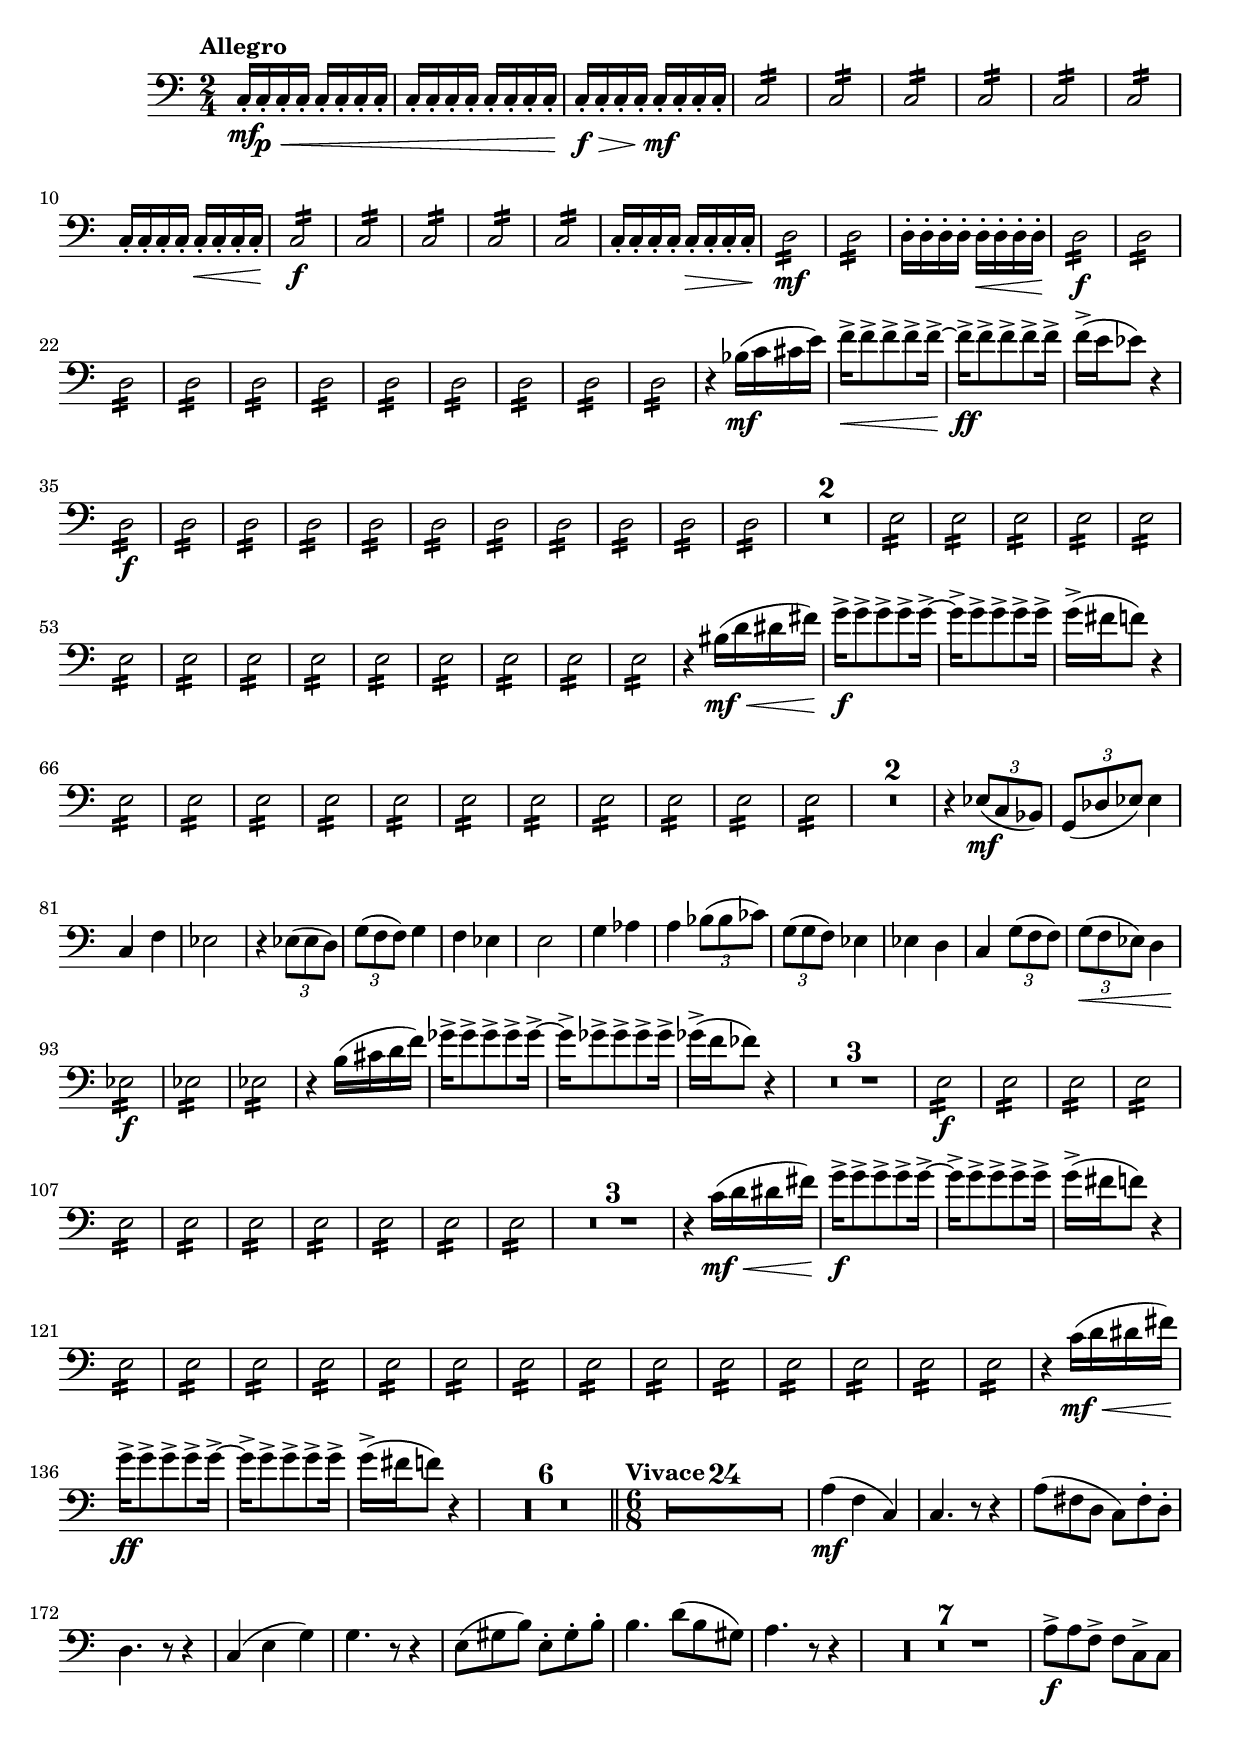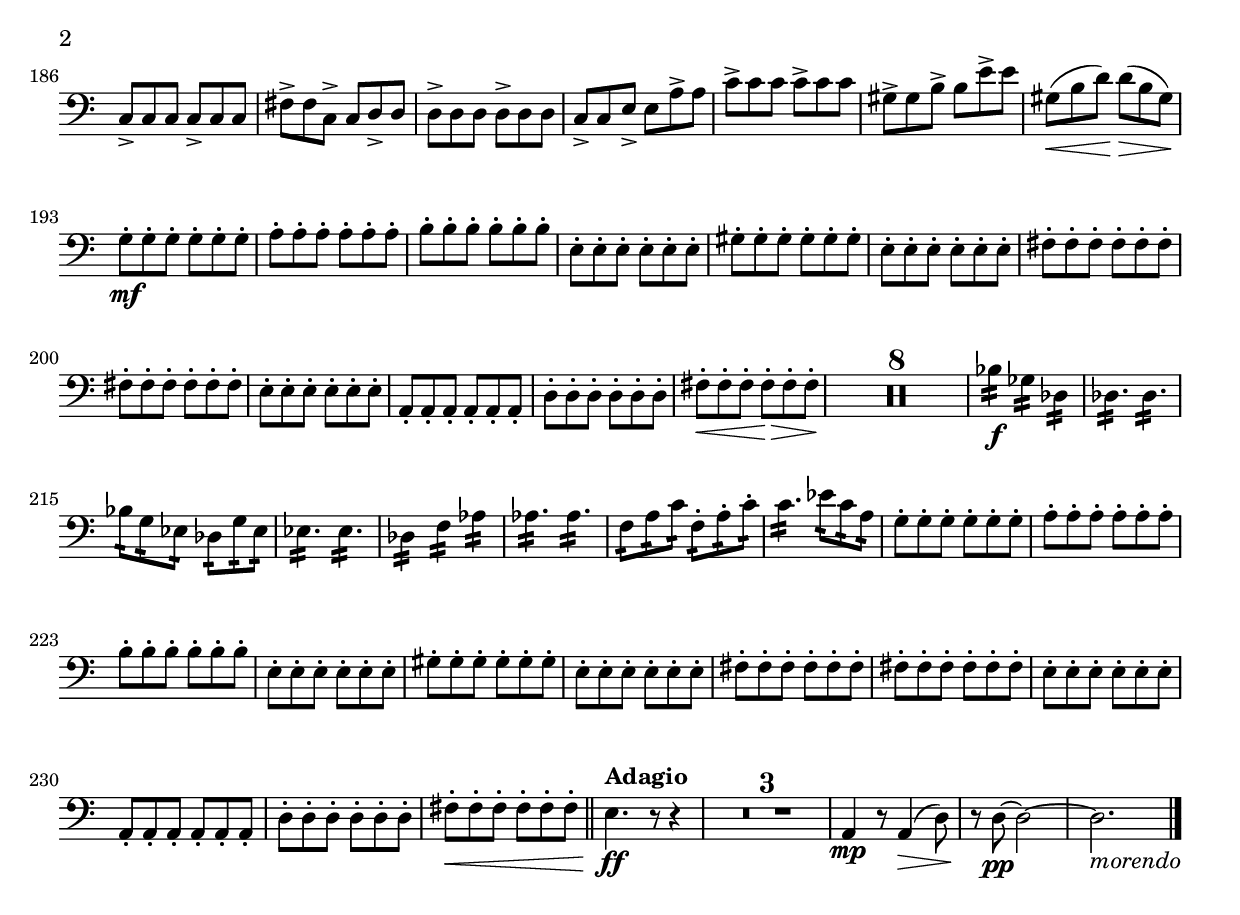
\version "2.16.0"
\score{
  \relative c{
    \compressFullBarRests
    \clef bass
    %staffkeysig
    \key c \major 
    %bartimesig: 
    \time 2/4 
    \tempo "Allegro"
    c16-. \mf c-. \< \p c-.  c-.  c-.  c-.  c-.  c-.       | % 1
    %    c16-. _\markup {\concat { \dynamic mf \dynamic p } } c-. \< c-.  c-.  c-.  c-.  c-.  c-.       | % 1
    c-.  c-.  c-.  c-.  c-.  c-.  c-.  c-.       | % 2
    c-.  \! \> \f c-.  c-.  c-.  c-.  \! \mf c-.  c-.  c-.       | % 3
    c2:16       | % 4
    c:16       | % 5
    c:16       | % 6
    c:16       | % 7
    c:16       | % 8
    c:16       | % 9
    c16-. c-. c-. c-. c-. \< c-. c-. c-.      | % 10
    c2:16  \! \f      | % 11
    c:16       | % 12
    c:16       | % 13
    c:16       | % 14
    c:16       | % 15
    c16-.  c-.  c-.  c-.  c-.  \> c-.  c-.  c-.       | % 16
    d2:16  \! \mf      | % 17
    d:16       | % 18
    d16-.  d-.  d-.  d-.  d-.  \< d-.  d-.  d-.       | % 19
    d2:16  \! \f      | % 20
    d:16       | % 21
    d:16       | % 22
    d:16       | % 23
    d:16       | % 24
    d:16       | % 25
    d:16       | % 26
    d:16       | % 27
    d:16       | % 28
    d:16       | % 29
    d:16       | % 30
    r4 bes'16( \mf c cis e)      | % 31
    f->  \< f8->  f->  f->  f16~->       | % 32
    f->  \! \ff f8->  f->  f->  f16->       | % 33
    f-> ( e ees8) r4      | % 34
    d,2:16  \f      | % 35
    d:16       | % 36
    d:16       | % 37
    d:16       | % 38
    d:16       | % 39
    d:16       | % 40
    d:16       | % 41
    d:16       | % 42
    d:16       | % 43
    d:16       | % 44
    d:16       | % 45
    R2 *2  | % 
    e2:16       | % 48
    e:16       | % 49
    e:16       | % 50
    e:16       | % 51
    e:16       | % 52
    e:16       | % 53
    e:16       | % 54
    e:16       | % 55
    e:16       | % 56
    e:16       | % 57
    e:16       | % 58
    e:16       | % 59
    e:16       | % 60
    e:16       | % 61
    r4 bis'16( \< \mf d dis fis)      | % 62
    g->  \! \f g8->  g->  g->  g16~->       | % 63
    g->  g8->  g->  g->  g16->       | % 64
    g-> ( fis f8) r4      | % 65
    e,2:16       | % 66
    e:16       | % 67
    e:16       | % 68
    e:16       | % 69
    e:16       | % 70
    e:16       | % 71
    e:16       | % 72
    e:16       | % 73
    e:16       | % 74
    e:16       | % 75
    e:16       | % 76
    R2 *2  | % 
    r4 \times 2/3{ees8( \mf c bes)  }      | % 79
    \times 2/3{g( des' ees)  } ees4      | % 80
    c f      | % 81
    ees2      | % 82
    r4 \times 2/3{ees8( ees d)  }      | % 83
    \times 2/3{g( f f)  } g4      | % 84
    f ees      | % 85
    e2      | % 86
    g4 aes      | % 87
    a \times 2/3{bes8( bes ces)  }      | % 88
    \times 2/3{g( g f)  } ees4      | % 89
    ees d      | % 90
    c \times 2/3{g'8( f f)  }      | % 91
    \times 2/3{g( \< f ees)  } d4      | % 92
    ees2:16  \! \f      | % 93
    ees:16       | % 94
    ees:16       | % 95
    r4 b'16( cis d f)      | % 96
    ges->  ges8->  ges->  ges->  ges16~->       | % 97
    ges->  ges8->  ges->  ges->  ges16->       | % 98
    ges-> ( f fes8) r4      | % 99
    R2 *3  | % 
    e,2:16  \f      | % 103
    e:16       | % 104
    e:16       | % 105
    e:16       | % 106
    e:16       | % 107
    e:16       | % 108
    e:16       | % 109
    e:16       | % 110
    e:16       | % 111
    e:16       | % 112
    e:16       | % 113
    R2 *3  | % 
    r4 c'16( \< \mf d dis fis)      | % 117
    g->  \! \f g8->  g->  g->  g16~->       | % 118
    g->  g8->  g->  g->  g16->       | % 119
    g-> ( fis f8) r4      | % 120
    e,2:16       | % 121
    e:16       | % 122
    e:16       | % 123
    e:16       | % 124
    e:16       | % 125
    e:16       | % 126
    e:16       | % 127
    e:16       | % 128
    e:16       | % 129
    e:16       | % 130
    e:16       | % 131
    e:16       | % 132
    e:16       | % 133
    e:16       | % 134
    r4 c'16( \< \mf d dis fis)      | % 135
    g->  \! \ff g8->  g->  g->  g16~->       | % 136
    g->  g8->  g->  g->  g16->       | % 137
    g-> ( fis f8) r4      | % 138
    R2 *6    \bar "||"     | % 144
    %bartimesig: 
    \time 6/8 
    \tempo "Vivace"
    R2. *24     | % 145
    a,4( \mf f c)      | % 169
    c4. r8 r4      | % 170
    a'8( fis d c) fis-.  d-.       | % 171
    d4. r8 r4      | % 172
    c( e g)      | % 173
    g4. r8 r4      | % 174
    e8( gis b) e,-.  gis-.  b-.       | % 175
    b4. d8( b gis)      | % 176
    a4. r8 r4      | % 177
    R2. *7     | % 178
    a8->  \f a f->  f c->  c      | % 185
    c->  c c c->  c c      | % 186
    fis->  fis c->  c d->  d      | % 187
    d->  d d d->  d d      | % 188
    c->  c e->  e a->  a      | % 189
    c->  c c c->  c c      | % 190
    gis->  gis b->  b e->  e      | % 191
    gis,( \< b d) \! d( \> b gis)      | % 192
    g-.  \! \mf g-.  g-.  g-.  g-.  g-.       | % 193
    a-.  a-.  a-.  a-.  a-.  a-.       | % 194
    b-.  b-.  b-.  b-.  b-.  b-.       | % 195
    e,-.  e-.  e-.  e-.  e-.  e-.       | % 196
    gis-.  gis-.  gis-.  gis-.  gis-.  gis-.       | % 197
    e-.  e-.  e-.  e-.  e-.  e-.       | % 198
    fis-.  fis-.  fis-.  fis-.  fis-.  fis-.       | % 199
    fis-.  fis-.  fis-.  fis-.  fis-.  fis-.       | % 200
    e-.  e-.  e-.  e-.  e-.  e-.       | % 201
    a,-.  a-.  a-.  a-.  a-.  a-.       | % 202
    d-.  d-.  d-.  d-.  d-.  d-.       | % 203
    fis-.  \< fis-.  fis-.  fis-.  \! \> fis-.  fis-.       | % 204
    R2. *8 \!      | % 205
    bes4:16  \f ges:16  des:16       | % 213
    des4.:16  des4.:16       | % 214
    bes'8:16  g:16  ees:16  des:16  g:16  ees:16       | % 215
    ees4.:16  ees4.:16       | % 216
    des4:16  f:16  aes:16       | % 217
    aes4.:16  aes4.:16       | % 218
    f8:16  a:16  c:16  f,:16 -.  a:16 -.  c:16 -.       | % 219
    c4.:16  ees8:16  c:16  a:16       | % 220
    g-.  g-.  g-.  g-.  g-.  g-.       | % 221
    a-.  a-.  a-.  a-.  a-.  a-.       | % 222
    b-.  b-.  b-.  b-.  b-.  b-.       | % 223
    e,-.  e-.  e-.  e-.  e-.  e-.       | % 224
    gis-.  gis-.  gis-.  gis-.  gis-.  gis-.       | % 225
    e-.  e-.  e-.  e-.  e-.  e-.       | % 226
    fis-.  fis-.  fis-.  fis-.  fis-.  fis-.       | % 227
    fis-.  fis-.  fis-.  fis-.  fis-.  fis-.       | % 228
    e-.  e-.  e-.  e-.  e-.  e-.       | % 229
    a,-.  a-.  a-.  a-.  a-.  a-.       | % 230
    d-.  d-.  d-.  d-.  d-.  d-.       | % 231
    fis8-.  \< fis-.  fis-.  fis-.  fis-.  fis-.    \bar "||"       | % 232
    \tempo "Adagio"
    e4. \! \ff r8 r4      | % 233
    R2. *3     | % 234
    a,4 \mp r8 a4( \> d8)      | % 237
    r \! d~ \pp d2~     | % 238
    d2. _\markup { \italic "morendo" } \bar "|."     
    }% end of last bar in partorvoice
}%% end of score-block
